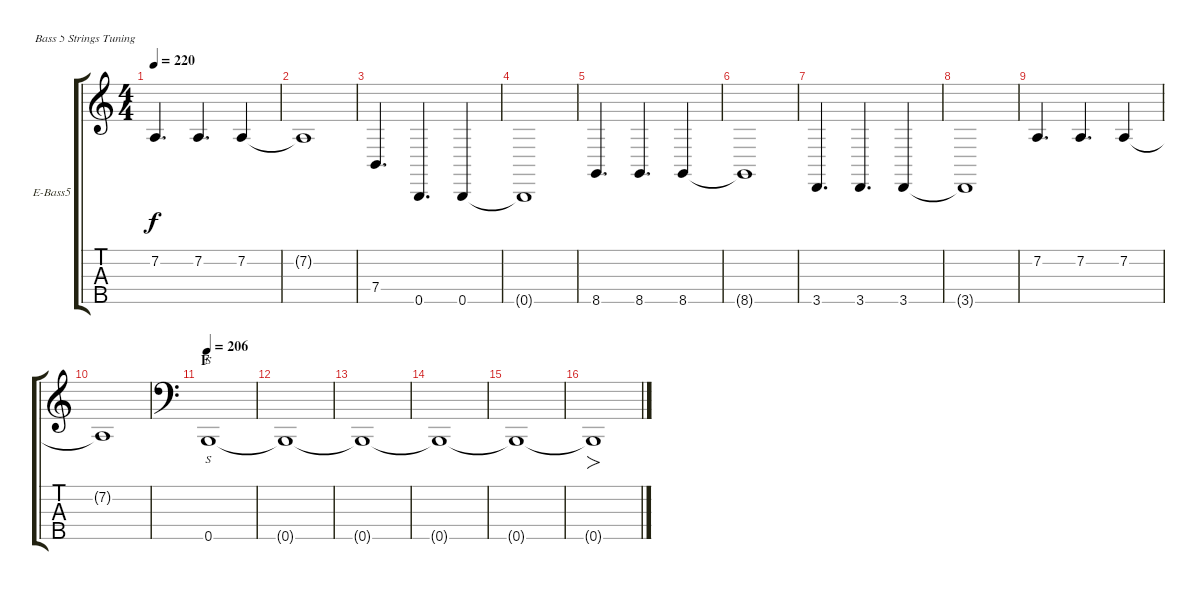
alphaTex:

\bracketExtendMode groupsimilarinstruments
\firstSystemTrackNameOrientation horizontal
\otherSystemsTrackNameOrientation horizontal
\track ("Bass" "E-Bass5") {instrument electricbassfinger}
\staff {score tabs}
\tuning (G2 D2 A1 E1 B0)
\ts (4 4)
\tempo 220
\clef g2
\ks c
7.2.4{d dy f} 7.2.4{d} 7.2.4 |
7.2{t}.1 |
7.4.4{d} 0.5.4{d} 0.5.4 |
0.5{t}.1 |
8.5.4{d} 8.5.4{d} 8.5.4 |
8.5{t}.1 |
3.5.4{d} 3.5.4{d} 3.5.4 |
3.5{t}.1 |
7.2.4{d} 7.2.4{d} 7.2.4 |
7.2{t}.1 |
\section ("" "F")
\tempo 206
\clef f4
0.5.1{s} |
0.5{t}.1 |
0.5{t}.1 |
0.5{t}.1 |
0.5{t}.1 |
0.5{t}.1{fo}
